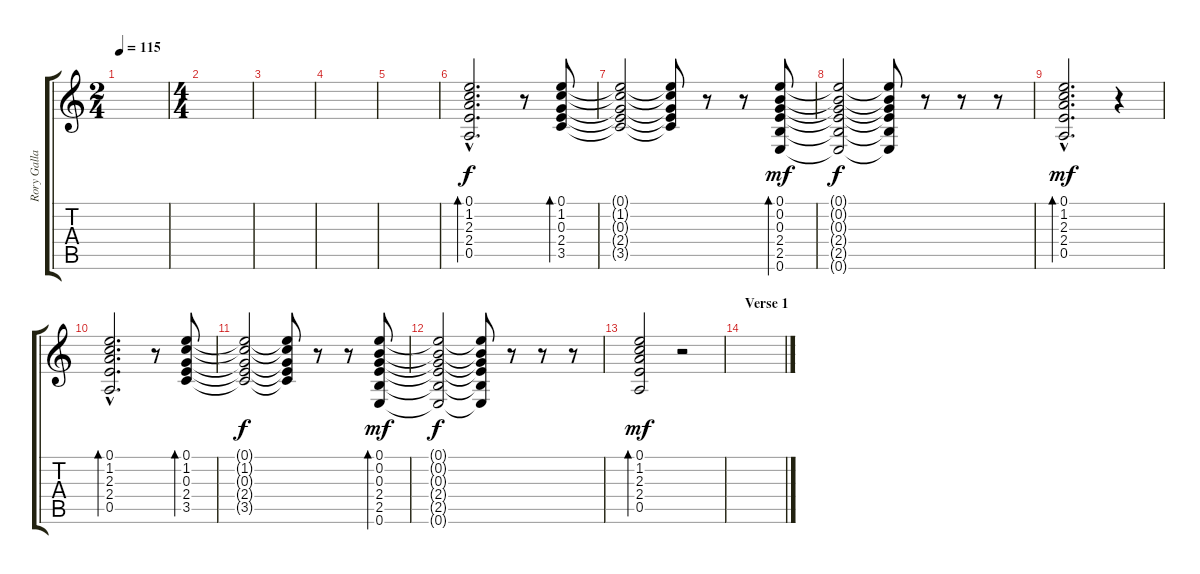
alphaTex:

\track ("Rory Gallagher (Rhythm 3)" "Rory Galla") {instrument acousticguitarnylon}
\staff {score tabs}
\tuning (E4 B3 G3 D3 A2 E2) {hide}
\ts (2 4)
\tempo 115
\clef g2
\ks c
|
\ts (4 4)
|
|
|
|
(0.1{hac} 1.2{hac} 2.3{hac} 2.4{hac} 0.5{hac}).2{d bd 240} r.8 (0.1 1.2 0.3 2.4 3.5).8{bd 240} |
(0.1{t} 1.2{t} 0.3{t} 2.4{t} 3.5{t}).2{dy f} (0.1{t} 1.2{t} 0.3{t} 2.4{t} 3.5{t}).8 r.8 r.8 (0.1 0.2 0.3 2.4 2.5 0.6).8{bd 240 dy mf} |
(0.1{t} 0.2{t} 0.3{t} 2.4{t} 2.5{t} 0.6{t}).2{dy f} (0.1{t} 0.2{t} 0.3{t} 2.4{t} 2.5{t} 0.6{t}).8 r.8 r.8 r.8 |
(0.1{hac} 1.2{hac} 2.3{hac} 2.4{hac} 0.5{hac}).2{d bd 240 dy mf} r.4 |
(0.1{hac} 1.2{hac} 2.3{hac} 2.4{hac} 0.5{hac}).2{d bd 240} r.8 (0.1 1.2 0.3 2.4 3.5).8{bd 240} |
(0.1{t} 1.2{t} 0.3{t} 2.4{t} 3.5{t}).2{dy f} (0.1{t} 1.2{t} 0.3{t} 2.4{t} 3.5{t}).8 r.8 r.8 (0.1 0.2 0.3 2.4 2.5 0.6).8{bd 240 dy mf} |
(0.1{t} 0.2{t} 0.3{t} 2.4{t} 2.5{t} 0.6{t}).2{dy f} (0.1{t} 0.2{t} 0.3{t} 2.4{t} 2.5{t} 0.6{t}).8 r.8 r.8 r.8 |
(0.1 1.2 2.3 2.4 0.5).2{bd 240 dy mf} r.2 |
\section ("" "Verse 1")
